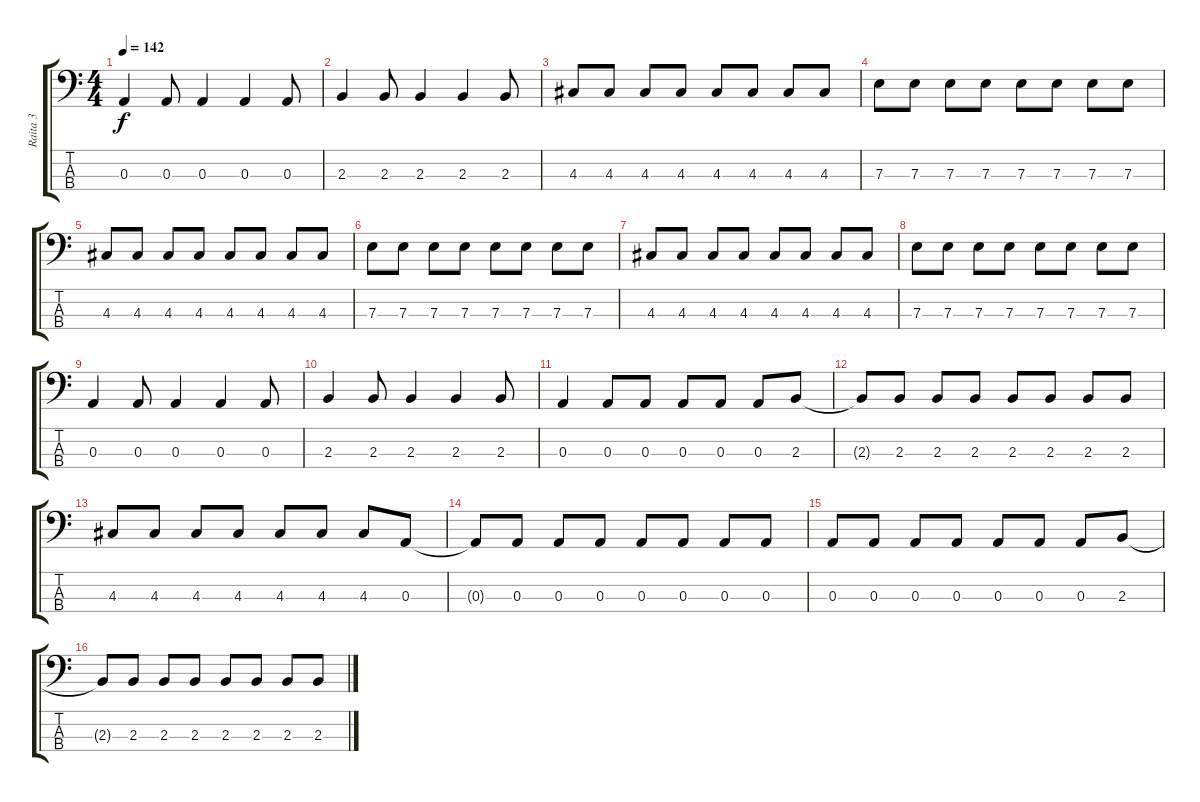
\track ("Raita 3" "Raita 3") {instrument electricbassfinger}
\staff {score tabs}
\tuning (G2 D2 A1 E1) {hide}
\ts (4 4)
\tempo 142
\clef f4
\ks c
0.3.4{dy f} 0.3.8 0.3.4 0.3.4 0.3.8 |
2.3.4 2.3.8 2.3.4 2.3.4 2.3.8 |
4.3.8 4.3.8 4.3.8 4.3.8 4.3.8 4.3.8 4.3.8 4.3.8 |
7.3.8 7.3.8 7.3.8 7.3.8 7.3.8 7.3.8 7.3.8 7.3.8 |
4.3.8 4.3.8 4.3.8 4.3.8 4.3.8 4.3.8 4.3.8 4.3.8 |
7.3.8 7.3.8 7.3.8 7.3.8 7.3.8 7.3.8 7.3.8 7.3.8 |
4.3.8 4.3.8 4.3.8 4.3.8 4.3.8 4.3.8 4.3.8 4.3.8 |
7.3.8 7.3.8 7.3.8 7.3.8 7.3.8 7.3.8 7.3.8 7.3.8 |
0.3.4 0.3.8 0.3.4 0.3.4 0.3.8 |
2.3.4 2.3.8 2.3.4 2.3.4 2.3.8 |
0.3.4 0.3.8 0.3.8 0.3.8 0.3.8 0.3.8 2.3.8 |
2.3{t}.8 2.3.8 2.3.8 2.3.8 2.3.8 2.3.8 2.3.8 2.3.8 |
4.3.8 4.3.8 4.3.8 4.3.8 4.3.8 4.3.8 4.3.8 0.3.8 |
0.3{t}.8 0.3.8 0.3.8 0.3.8 0.3.8 0.3.8 0.3.8 0.3.8 |
0.3.8 0.3.8 0.3.8 0.3.8 0.3.8 0.3.8 0.3.8 2.3.8 |
2.3{t}.8 2.3.8 2.3.8 2.3.8 2.3.8 2.3.8 2.3.8 2.3.8
